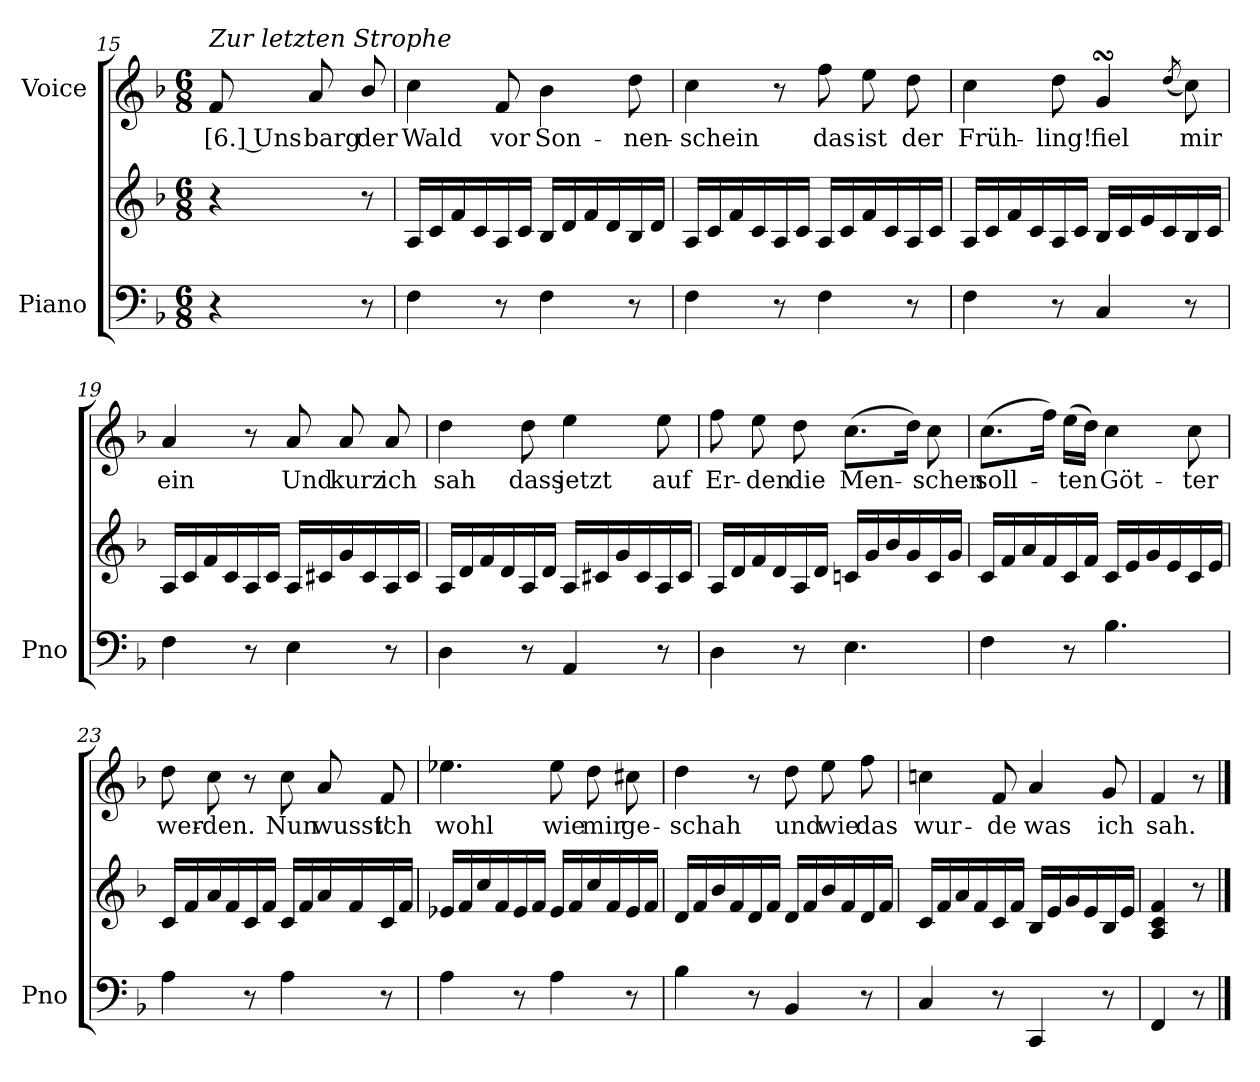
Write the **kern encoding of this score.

**kern	**kern	**kern	**text
*part2	*part2	*part1	*part1
*staff3	*staff2	*staff1	*staff1
*I"Piano	*	*I"Voice	*
*I'Pno	*	*	*
*clefF4	*clefG2	*clefG2	*
*k[b-]	*k[b-]	*k[b-]	*
*M6/8	*M6/8	*M6/8	*
=15	=15	=15	=15
!	!	!LO:TX:i:t=Zur letzten Strophe	!
4r	4r	8f/	[6.] Uns
.	.	8a/	barg
8r	8r	8b-/	der
=16	=16	=16	=16
4F\	16A/LL	4cc\	Wald
.	16c/	.	.
.	16f/	.	.
.	16c/	.	.
8r	16A/	8f/	vor
.	16c/JJ	.	.
4F\	16B-/LL	4b-\	Son-
.	16d/	.	.
.	16f/	.	.
.	16d/	.	.
8r	16B-/	8dd\	-nen-
.	16d/JJ	.	.
=17	=17	=17	=17
4F\	16A/LL	4cc\	-schein
.	16c/	.	.
.	16f/	.	.
.	16c/	.	.
8r	16A/	8r	.
.	16c/JJ	.	.
4F\	16A/LL	8ff\	das
.	16c/	.	.
.	16f/	8ee\	ist
.	16c/	.	.
8r	16A/	8dd\	der
.	16c/JJ	.	.
=18	=18	=18	=18
4F\	16A/LL	4cc\	Früh-
.	16c/	.	.
.	16f/	.	.
.	16c/	.	.
8r	16A/	8dd\	-ling!
.	16c/JJ	.	.
4C/	16B-/LL	4gsSSS/	fiel
.	16c/	.	.
.	16e/	.	.
.	16c/	.	.
.	.	(8qdd/	.
8r	16B-/	8cc\)	mir
.	16c/JJ	.	.
=19	=19	=19	=19
4F\	16A/LL	4a/	ein
.	16c/	.	.
.	16f/	.	.
.	16c/	.	.
8r	16A/	8r	.
.	16c/JJ	.	.
4E\	16A/LL	8a/	Und
.	16c#X/	.	.
.	16g/	8a/	kurz
.	16c#/	.	.
8r	16A/	8a/	ich
.	16c#/JJ	.	.
=20	=20	=20	=20
4D\	16A/LL	4dd\	sah
.	16d/	.	.
.	16f/	.	.
.	16d/	.	.
8r	16A/	8dd\	dass
.	16d/JJ	.	.
4AA/	16A/LL	4ee\	jetzt
.	16c#X/	.	.
.	16g/	.	.
.	16c#/	.	.
8r	16A/	8ee\	auf
.	16c#/JJ	.	.
=21	=21	=21	=21
4D\	16A/LL	8ff\	Er-
.	16d/	.	.
.	16f/	8ee\	-den
.	16d/	.	.
8r	16A/	8dd\	die
.	16d/JJ	.	.
4.E\	16cn/LL	(8.cc\L	Men-
.	16g/	.	.
.	16b-/	.	.
.	16g/	16dd\Jk)	.
.	16c/	8cc\	-schen
.	16g/JJ	.	.
=22	=22	=22	=22
4F\	16c/LL	(8.cc\L	soll-
.	16f/	.	.
.	16a/	.	.
.	16f/	16ff\Jk)	.
8r	16c/	(16ee\LL	-ten
.	16f/JJ	16dd\JJ)	.
4.B-\	16c/LL	4cc\	Göt-
.	16e/	.	.
.	16g/	.	.
.	16e/	.	.
.	16c/	8cc\	-ter
.	16e/JJ	.	.
=23	=23	=23	=23
4A\	16c/LL	8dd\	wer-
.	16f/	.	.
.	16a/	8cc\	-den.
.	16f/	.	.
8r	16c/	8r	.
.	16f/JJ	.	.
4A\	16c/LL	8cc\	Nun
.	16f/	.	.
.	16a/	8a/	wusst'
.	16f/	.	.
8r	16c/	8f/	ich
.	16f/JJ	.	.
=24	=24	=24	=24
4A\	16e-X/LL	4.ee-X\	wohl
.	16f/	.	.
.	16cc/	.	.
.	16f/	.	.
8r	16e-/	.	.
.	16f/JJ	.	.
4A\	16e-/LL	8ee-\	wie
.	16f/	.	.
.	16cc/	8dd\	mir
.	16f/	.	.
8r	16e-/	8cc#X\	ge-
.	16f/JJ	.	.
=25	=25	=25	=25
4B-\	16d/LL	4dd\	-schah
.	16f/	.	.
.	16b-/	.	.
.	16f/	.	.
8r	16d/	8r	.
.	16f/JJ	.	.
4BB-/	16d/LL	8dd\	und
.	16f/	.	.
.	16b-/	8ee\	wie
.	16f/	.	.
8r	16d/	8ff\	das
.	16f/JJ	.	.
=26	=26	=26	=26
4C/	16c/LL	4ccn\	wur-
.	16f/	.	.
.	16a/	.	.
.	16f/	.	.
8r	16c/	8f/	-de
.	16f/JJ	.	.
4CC/	16B-/LL	4a/	was
.	16e/	.	.
.	16g/	.	.
.	16e/	.	.
8r	16B-/	8g/	ich
.	16e/JJ	.	.
=27	=27	=27	=27
4FF/	4A/ 4c/ 4f/	4f/	sah.
8r	8r	8r	.
==	==	==	==
*-	*-	*-	*-
